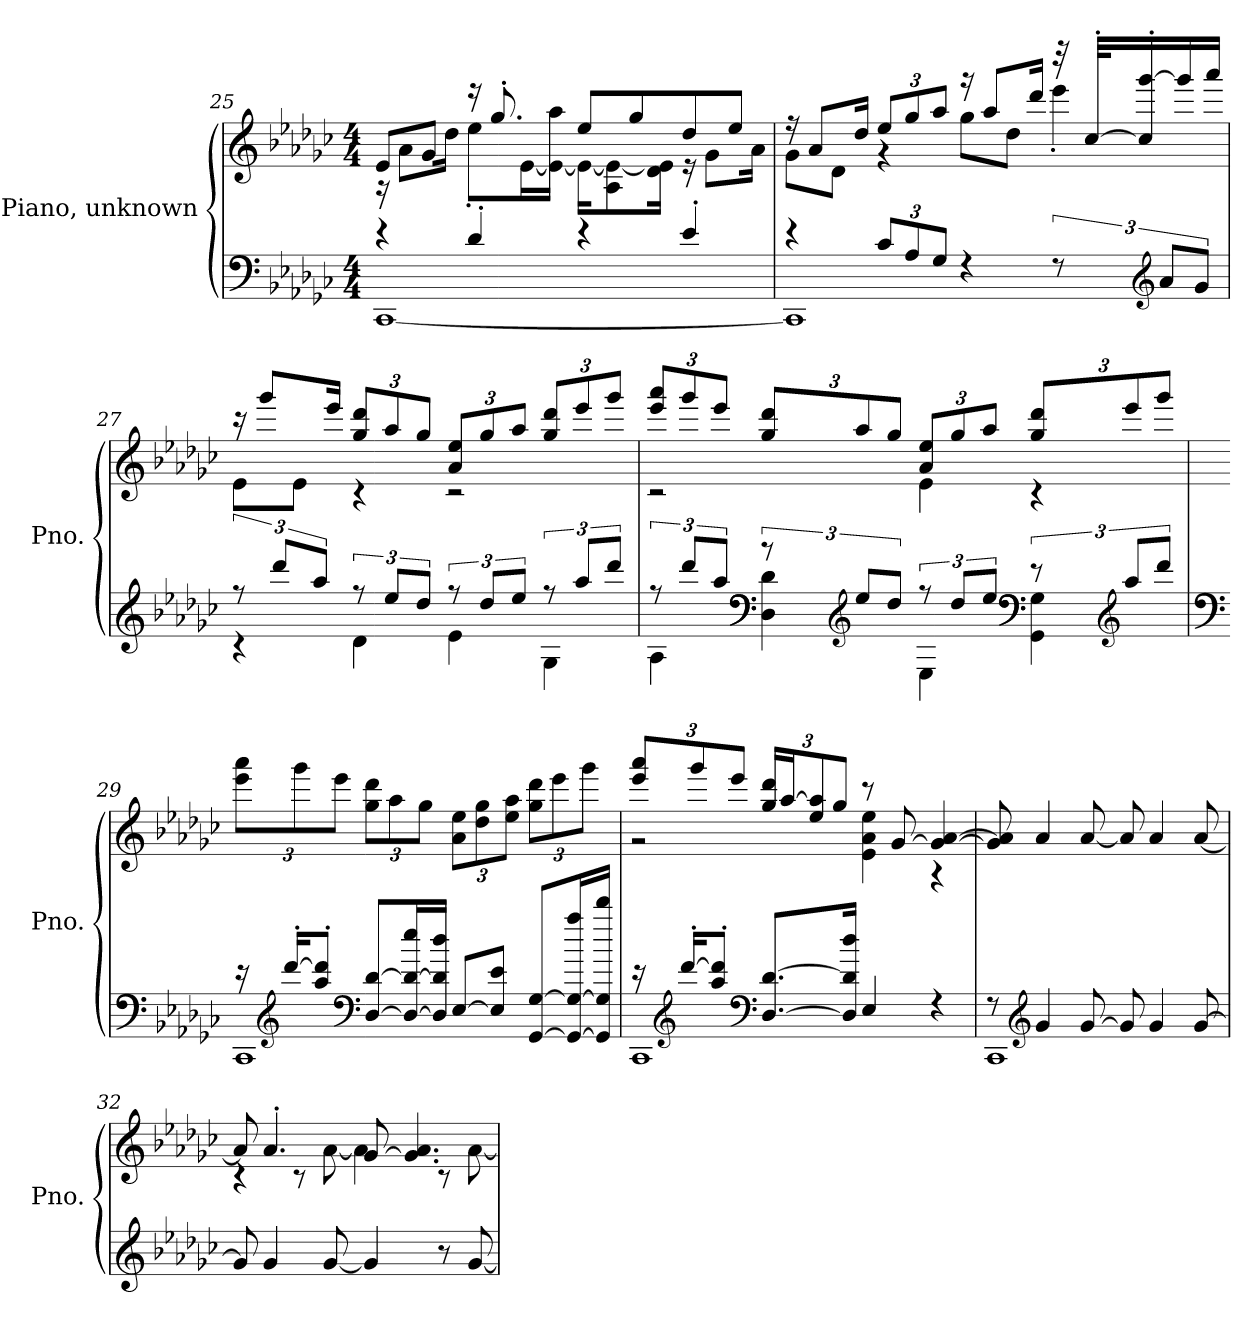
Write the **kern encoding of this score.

**kern	**kern
*part1	*part1
*staff2	*staff1
*I"Piano, unknown	*
*I'Pno.	*
*clefF4	*clefG2
*k[b-e-a-d-g-c-]	*k[b-e-a-d-g-c-]
*M4/4	*M4/4
=25	=25
*^	*^
4r	[1CC-	8e-/L	16r
.	.	.	8a-\L
.	.	8g-/J	.
.	.	.	16dd-\Jk
4d-'/	.	16r	8ee-'\L
.	.	8.gg-'/	.
.	.	.	[16e-\L
.	.	.	16e-\_ 16aa-\JJ
4r	.	8ee-/L	16e-\KL_
.	.	.	8A-\ 8e-\_
.	.	8gg-/	.
.	.	.	16d-\ 16e-\]Jk
4e-'/	.	8dd-/	16r
.	.	.	8g-\L
.	.	8ee-/J	.
.	.	.	16a-\Jk
!!LO:LB:g=z	!!
=26	=26	=26	=26
4r	1CC-]	16r	8g-\L
.	.	8a-/L	.
.	.	.	8d-\J
.	.	16dd-/Jk	.
*Xbrackettup	*	*Xbrackettup	*
12c-/L	.	12ee-/L	4r
12A-/	.	12gg-/	.
12G-/J	.	12aa-/J	.
4r	.	16r	8gg-\L
.	.	8aa-/L	.
.	.	.	8dd-\J
.	.	16ddd-/Jk	.
*brackettup	*	*	*
12r	.	32r	4eee-'\
.	.	[32cc-'/KLL	.
.	.	16cc-/]' [16ggg-/'	.
*clefG2	*	*	*
12a-/L	.	.	.
.	.	16ggg-/]	.
12g-/J	.	.	.
.	.	16aaa-/JJ	.
=27	=27	=27	=27
12r	4r	16r	8e-\L
.	.	8ggg-/L	.
12ddd-/L	.	.	.
.	.	.	8e-\J
12aa-/J	.	.	.
.	.	16eee-/Jk	.
12r	4d-\	12gg-/ 12ddd-/L	4r
12ee-/L	.	12aa-/	.
12dd-/J	.	12gg-/J	.
12r	4e-\	12a-/ 12ee-/L	2r
12dd-/L	.	12gg-/	.
12ee-/J	.	12aa-/J	.
12r	4G-\	12gg-/ 12ddd-/L	.
12aa-/L	.	12eee-/	.
12ddd-/J	.	12ggg-/J	.
!!LO:LB:g=z	!!
=28	=28	=28	=28
12r	4A-\	12eee-/ 12aaa-/L	2r
12ddd-/L	.	12ggg-/	.
12aa-/J	.	12eee-/J	.
*clefF4	*	*	*
12r	4D-\ 4d-\	12gg-/ 12ddd-/L	.
*clefG2	*	*	*
12ee-/L	.	12aa-/	.
12dd-/J	.	12gg-/J	.
12r	4E-\	12a-/ 12ee-/L	4e-\
12dd-/L	.	12gg-/	.
12ee-/J	.	12aa-/J	.
*clefF4	*	*	*
12r	4GG-\ 4G-\	12gg-/ 12ddd-/L	4r
*clefG2	*	*	*
12aa-/L	.	12eee-/	.
12ddd-/J	.	12ggg-/J	.
*	*	*v	*v
=29	=29	=29
*clefF4	*	*
16r	1CC-	12eee-\ 12aaa-\L
*clefG2	*	*
[16ddd-'/KL	.	.
.	.	12ggg-\
8aa-/' 8ddd-/]'J	.	.
.	.	12eee-\J
*clefF4	*	*
[8D-/ [8d-/L	.	12gg-\ 12ddd-\L
.	.	12aa-\
16D-/_ 16d-/_ 16ee-/L	.	.
.	.	12gg-\J
16D-/] 16d-/] 16dd-/JJ	.	.
[8E-/L	.	12a-\ 12ee-\L
.	.	12dd-\ 12gg-\
8E-/] 8e-/J	.	.
.	.	12ee-\ 12aa-\J
[8GG-/ [8G-/L	.	12gg-\ 12ddd-\L
.	.	12eee-\
16GG-/_ 16G-/_ 16aa-/L	.	.
.	.	12ggg-\J
16GG-/] 16G-/] 16ddd-/JJ	.	.
!!LO:LB:g=z
=30	=30	=30
*	*	*^
16r	1CC-	12eee-/ 12aaa-/L	2r
*clefG2	*	*	*
[16ddd-'/KL	.	.	.
.	.	12ggg-/	.
8aa-/' 8ddd-/]'J	.	.	.
.	.	12eee-/J	.
*clefF4	*	*	*
[8.D-/ [8.d-/L	.	24gg-/ 24ddd-/LL	.
.	.	[24aa-/J	.
.	.	12ee-/ 12aa-/]	.
.	.	12gg-/J	.
16D-/] 16d-/] 16dd-/Jk	.	.	.
4E-/	.	8r	4e-\ 4a-\ 4ee-\
.	.	[8g-/	.
4r	.	4g-/_ [4a-/	4r
*	*	*v	*v
=31	=31	=31
8r	1CC-	8g-/] 8a-/]
*clefG2	*	*
4g-/	.	4a-/
[8g-/	.	[8a-/
8g-/]	.	8a-/]
4g-/	.	4a-/
[8g-/	.	[8a-/
*v	*v	*
=32	=32
*	*^
8g-/]	8a-/]	4r
4g-/	4.a-'/	.
.	.	8r
[8g-/	.	[8a-\
4g-/]	[8g-/	4a-\]
.	4.g-/] 4.a-/	.
8r	.	8r
[8g-/	.	[8a-\
*	*v	*v
=	=
*-	*-
